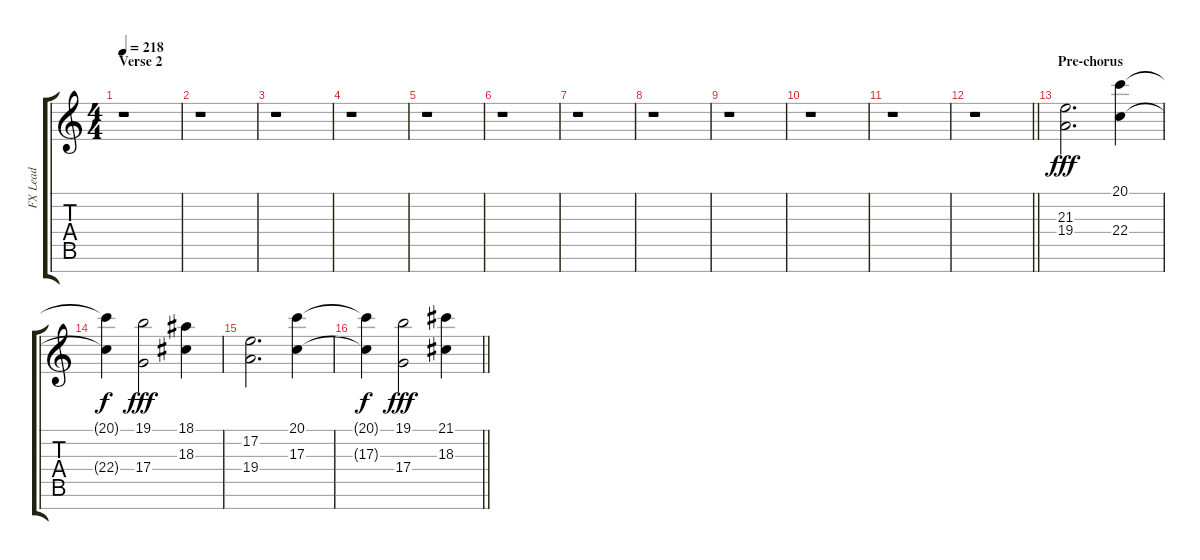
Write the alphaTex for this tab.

\track ("FX Lead" "FX Lead") {instrument fx8scifi}
\staff {score tabs}
\tuning (E4 B3 G3 D3 A2 E2 B1) {hide}
\ts (4 4)
\section ("" "Verse 2")
\tempo 218
\clef g2
\ks c
r.1{dy fff} |
r.1 |
r.1 |
r.1 |
r.1 |
r.1 |
r.1 |
r.1 |
r.1 |
r.1 |
r.1 |
\barLineRight lightlight
r.1 |
\section ("" "Pre-chorus")
(21.3 19.4).2{d} (20.1 22.4).4 |
(20.1{t} 22.4{t}).4{dy f} (19.1 17.4).2{dy fff} (18.1 18.3).4 |
(17.2 19.4).2{d} (20.1 17.3).4 |
\barLineRight lightlight
(20.1{t} 17.3{t}).4{dy f} (19.1 17.4).2{dy fff} (21.1 18.3).4
